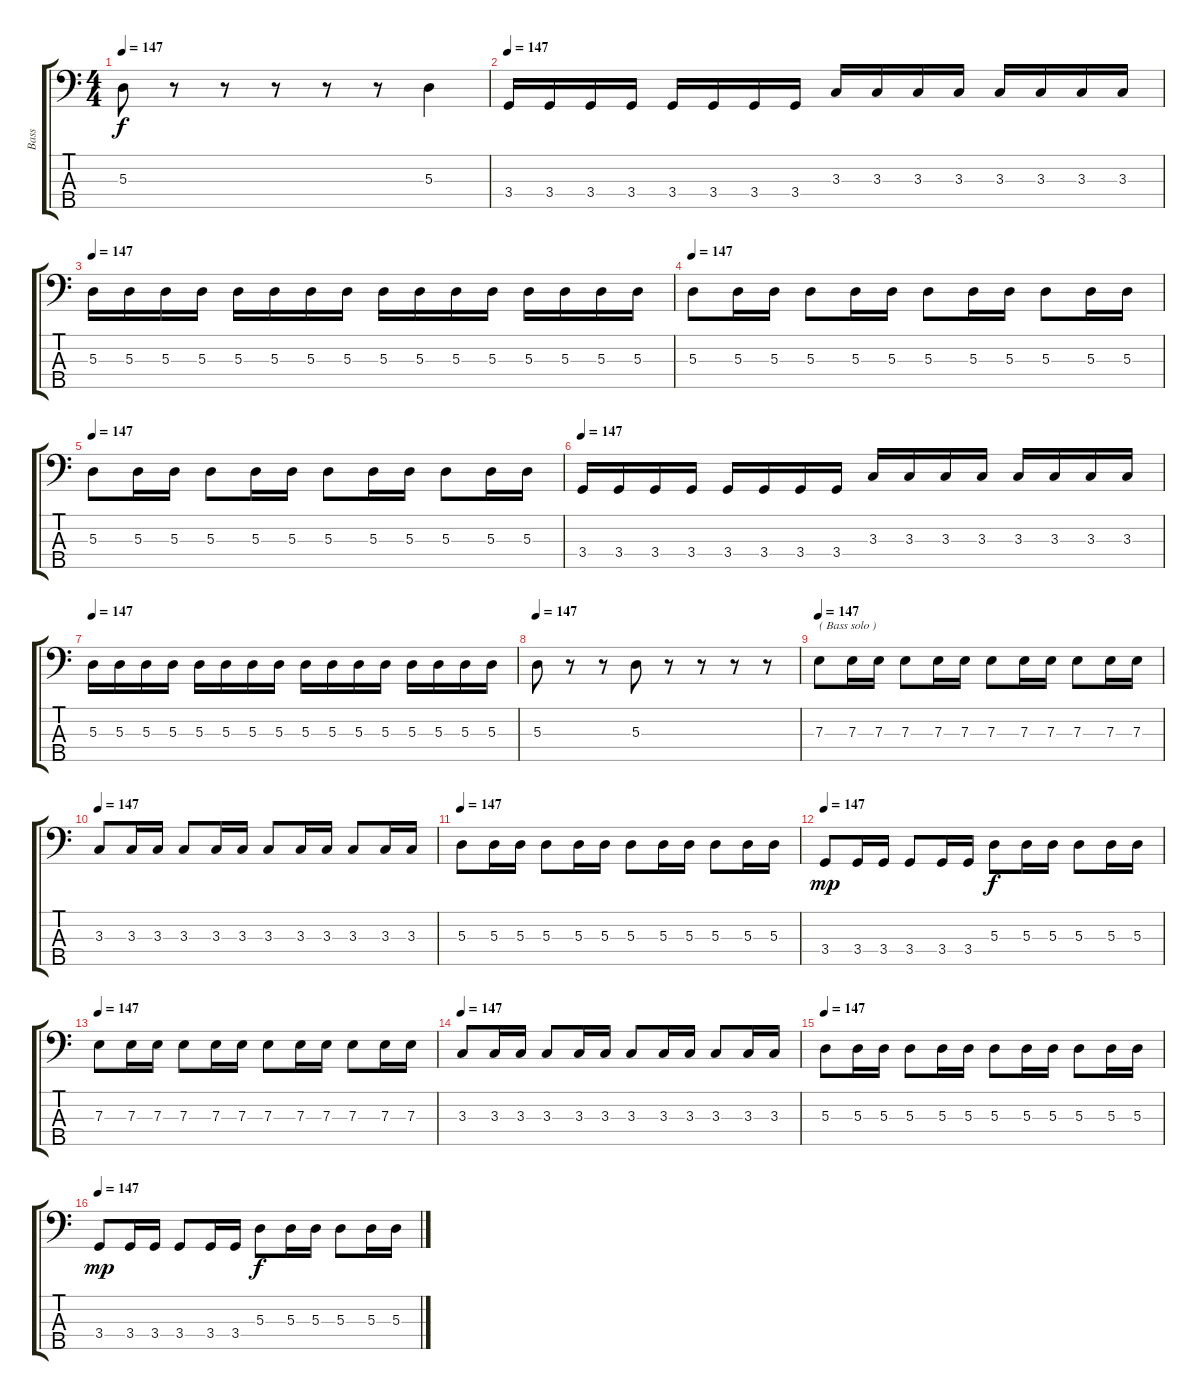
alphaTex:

\track ("Bass" "Bass") {instrument electricbassfinger}
\staff {score tabs}
\tuning (G2 D2 A1 E1 B0) {hide}
\ts (4 4)
\tempo 147
\clef f4
\ks c
5.3.8{dy f} r.8 r.8 r.8 r.8 r.8 5.3.4 |
\tempo 147
3.4.16 3.4.16 3.4.16 3.4.16 3.4.16 3.4.16 3.4.16 3.4.16 3.3.16 3.3.16 3.3.16 3.3.16 3.3.16 3.3.16 3.3.16 3.3.16 |
\tempo 147
5.3.16 5.3.16 5.3.16 5.3.16 5.3.16 5.3.16 5.3.16 5.3.16 5.3.16 5.3.16 5.3.16 5.3.16 5.3.16 5.3.16 5.3.16 5.3.16 |
\tempo 147
5.3.8 5.3.16 5.3.16 5.3.8 5.3.16 5.3.16 5.3.8 5.3.16 5.3.16 5.3.8 5.3.16 5.3.16 |
\tempo 147
5.3.8 5.3.16 5.3.16 5.3.8 5.3.16 5.3.16 5.3.8 5.3.16 5.3.16 5.3.8 5.3.16 5.3.16 |
\tempo 147
3.4.16 3.4.16 3.4.16 3.4.16 3.4.16 3.4.16 3.4.16 3.4.16 3.3.16 3.3.16 3.3.16 3.3.16 3.3.16 3.3.16 3.3.16 3.3.16 |
\tempo 147
5.3.16 5.3.16 5.3.16 5.3.16 5.3.16 5.3.16 5.3.16 5.3.16 5.3.16 5.3.16 5.3.16 5.3.16 5.3.16 5.3.16 5.3.16 5.3.16 |
\tempo 147
5.3.8 r.8 r.8 5.3.8 r.8 r.8 r.8 r.8 |
\tempo 147
7.3.8{txt "( Bass solo )"} 7.3.16 7.3.16 7.3.8 7.3.16 7.3.16 7.3.8 7.3.16 7.3.16 7.3.8 7.3.16 7.3.16 |
\tempo 147
3.3.8 3.3.16 3.3.16 3.3.8 3.3.16 3.3.16 3.3.8 3.3.16 3.3.16 3.3.8 3.3.16 3.3.16 |
\tempo 147
5.3.8 5.3.16 5.3.16 5.3.8 5.3.16 5.3.16 5.3.8 5.3.16 5.3.16 5.3.8 5.3.16 5.3.16 |
\tempo 147
3.4.8{dy mp} 3.4.16 3.4.16 3.4.8 3.4.16 3.4.16 5.3.8{dy f} 5.3.16 5.3.16 5.3.8 5.3.16 5.3.16 |
\tempo 147
7.3.8 7.3.16 7.3.16 7.3.8 7.3.16 7.3.16 7.3.8 7.3.16 7.3.16 7.3.8 7.3.16 7.3.16 |
\tempo 147
3.3.8 3.3.16 3.3.16 3.3.8 3.3.16 3.3.16 3.3.8 3.3.16 3.3.16 3.3.8 3.3.16 3.3.16 |
\tempo 147
5.3.8 5.3.16 5.3.16 5.3.8 5.3.16 5.3.16 5.3.8 5.3.16 5.3.16 5.3.8 5.3.16 5.3.16 |
\tempo 147
3.4.8{dy mp} 3.4.16 3.4.16 3.4.8 3.4.16 3.4.16 5.3.8{dy f} 5.3.16 5.3.16 5.3.8 5.3.16 5.3.16
